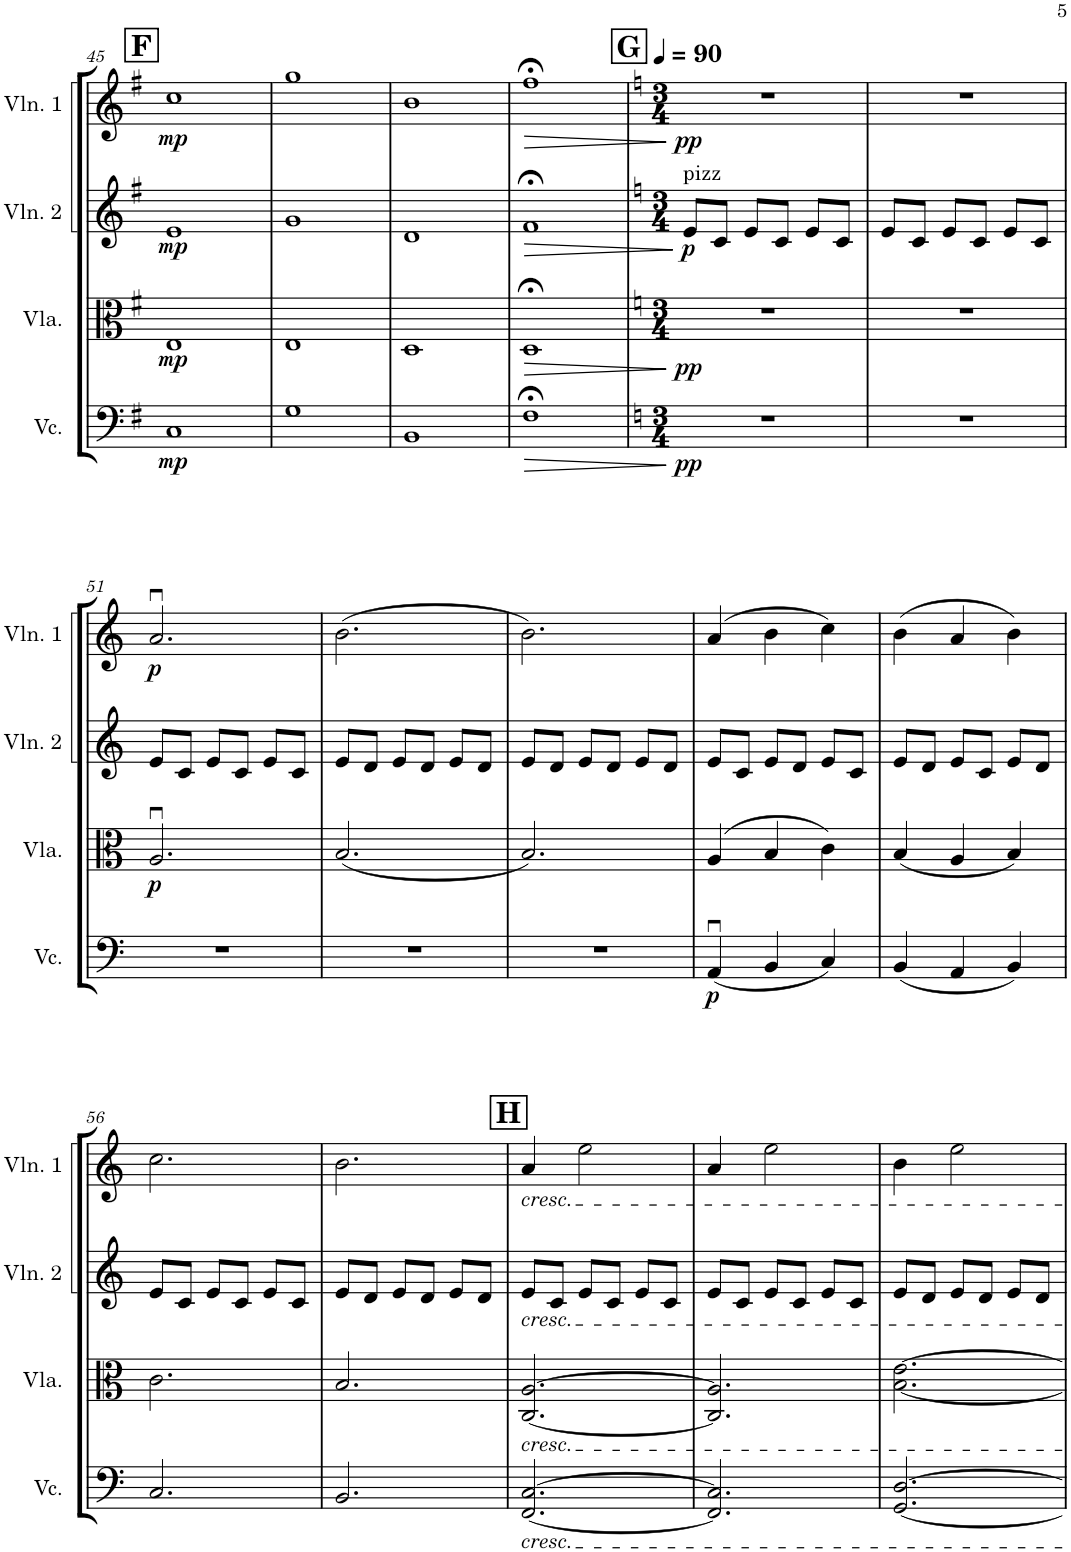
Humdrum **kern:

**kern	**dynam	**kern	**dynam	**kern	**dynam	**kern	**dynam
*part4	*part4	*part3	*part3	*part2	*part2	*part1	*part1
*staff4	*staff4	*staff3	*staff3	*staff2	*staff2	*staff1	*staff1
*I"Violoncello	*	*I"Viola	*	*I"Violin 2	*	*I"Violin 1	*
*I'Vc.	*	*I'Vla.	*	*I'Vln. 2	*	*I'Vln. 1	*
!!LO:PB:g=z
*clefF4	*	*clefC3	*	*clefG2	*	*clefG2	*
*k[f#]	*	*k[f#]	*	*k[f#]	*	*k[f#]	*
*M4/4	*	*M4/4	*	*M4/4	*	*M4/4	*
!!LO:REH:place=s1:a:B:cj:fs=14:t=F
=45	=45	=45	=45	=45	=45	=45	=45
!	!LO:DY:b	!	!LO:DY:b	!	!LO:DY:b	!	!LO:DY:b
1C	mp	1E	mp	1e	mp	1cc	mp
=46	=46	=46	=46	=46	=46	=46	=46
1G	.	1E	.	1g	.	1gg	.
=47	=47	=47	=47	=47	=47	=47	=47
1BB	.	1D	.	1d	.	1b	.
=48	=48	=48	=48	=48	=48	=48	=48
!	!LO:HP:b	!	!LO:HP:b	!	!LO:HP:b	!	!LO:HP:b
1F#;<	>	1D;<	>	1f#;<	>	1ff#;<	>
.	]	.	]	.	]	.	]
=49	=49	=49	=49	=49	=49	=49	=49
!!LO:REH:place=s1:a:B:cj:fs=14:t=G
*k[]	*	*k[]	*	*k[]	*	*k[]	*
*M3/4	*	*M3/4	*	*M3/4	*	*M3/4	*
*	*	*	*	*	*	*MM90	*
!	!	!	!	!LO:TX:a:t=pizz	!	!	!
!	!LO:DY:b	!	!LO:DY:b	!	!LO:DY:b	!	!LO:DY:b
2.r	pp	2.r	pp	8e/L	p	2.r	pp
.	.	.	.	8c/J	.	.	.
.	.	.	.	8e/L	.	.	.
.	.	.	.	8c/J	.	.	.
.	.	.	.	8e/L	.	.	.
.	.	.	.	8c/J	.	.	.
=50	=50	=50	=50	=50	=50	=50	=50
2.r	.	2.r	.	8e/L	.	2.r	.
.	.	.	.	8c/J	.	.	.
.	.	.	.	8e/L	.	.	.
.	.	.	.	8c/J	.	.	.
.	.	.	.	8e/L	.	.	.
.	.	.	.	8c/J	.	.	.
!!LO:LB:g=z
=51	=51	=51	=51	=51	=51	=51	=51
!	!	!	!LO:DY:b	!	!	!	!LO:DY:b
2.r	.	2.Au/	p	8e/L	.	2.au/	p
.	.	.	.	8c/J	.	.	.
.	.	.	.	8e/L	.	.	.
.	.	.	.	8c/J	.	.	.
.	.	.	.	8e/L	.	.	.
.	.	.	.	8c/J	.	.	.
=52	=52	=52	=52	=52	=52	=52	=52
2.r	.	(2.B/	.	8e/L	.	(2.b\	.
.	.	.	.	8d/J	.	.	.
.	.	.	.	8e/L	.	.	.
.	.	.	.	8d/J	.	.	.
.	.	.	.	8e/L	.	.	.
.	.	.	.	8d/J	.	.	.
=53	=53	=53	=53	=53	=53	=53	=53
2.r	.	2.B/)	.	8e/L	.	2.b\)	.
.	.	.	.	8d/J	.	.	.
.	.	.	.	8e/L	.	.	.
.	.	.	.	8d/J	.	.	.
.	.	.	.	8e/L	.	.	.
.	.	.	.	8d/J	.	.	.
=54	=54	=54	=54	=54	=54	=54	=54
!	!LO:DY:b	!	!	!	!	!	!
(4AAu/	p	(4A/	.	8e/L	.	(4a/	.
.	.	.	.	8c/J	.	.	.
4BB/	.	4B/	.	8e/L	.	4b\	.
.	.	.	.	8d/J	.	.	.
4C/)	.	4c\)	.	8e/L	.	4cc\)	.
.	.	.	.	8c/J	.	.	.
=55	=55	=55	=55	=55	=55	=55	=55
(4BB/	.	(4B/	.	8e/L	.	(4b\	.
.	.	.	.	8d/J	.	.	.
4AA/	.	4A/	.	8e/L	.	4a/	.
.	.	.	.	8c/J	.	.	.
4BB/)	.	4B/)	.	8e/L	.	4b\)	.
.	.	.	.	8d/J	.	.	.
!!LO:LB:g=z
=56	=56	=56	=56	=56	=56	=56	=56
2.C/	.	2.c\	.	8e/L	.	2.cc\	.
.	.	.	.	8c/J	.	.	.
.	.	.	.	8e/L	.	.	.
.	.	.	.	8c/J	.	.	.
.	.	.	.	8e/L	.	.	.
.	.	.	.	8c/J	.	.	.
=57	=57	=57	=57	=57	=57	=57	=57
2.BB/	.	2.B/	.	8e/L	.	2.b\	.
.	.	.	.	8d/J	.	.	.
.	.	.	.	8e/L	.	.	.
.	.	.	.	8d/J	.	.	.
.	.	.	.	8e/L	.	.	.
.	.	.	.	8d/J	.	.	.
!!LO:REH:place=s1:a:B:cj:fs=14:t=H
=58	=58	=58	=58	=58	=58	=58	=58
!	!	!	!	!	!	!LO:TX:b:i:t=cresc.	!
!	!	!	!	!LO:TX:b:i:t=cresc.	!	!	!
!	!	!LO:TX:b:i:t=cresc.	!	!	!	!	!
!LO:TX:b:i:t=cresc.	!	!	!	!	!	!	!
[2.FF/ [2.C/	.	[2.C/ [2.A/	.	8e/L	.	4a/	.
.	.	.	.	8c/J	.	.	.
.	.	.	.	8e/L	.	2ee\	.
.	.	.	.	8c/J	.	.	.
.	.	.	.	8e/L	.	.	.
.	.	.	.	8c/J	.	.	.
=59	=59	=59	=59	=59	=59	=59	=59
2.FF/] 2.C/]	.	2.C/] 2.A/]	.	8e/L	.	4a/	.
.	.	.	.	8c/J	.	.	.
.	.	.	.	8e/L	.	2ee\	.
.	.	.	.	8c/J	.	.	.
.	.	.	.	8e/L	.	.	.
.	.	.	.	8c/J	.	.	.
=60	=60	=60	=60	=60	=60	=60	=60
[2.GG/ [2.D/	.	[2.B\ [2.e\	.	8e/L	.	4b\	.
.	.	.	.	8d/J	.	.	.
.	.	.	.	8e/L	.	2ee\	.
.	.	.	.	8d/J	.	.	.
.	.	.	.	8e/L	.	.	.
.	.	.	.	8d/J	.	.	.
=	=	=	=	=	=	=	=
*-	*-	*-	*-	*-	*-	*-	*-
